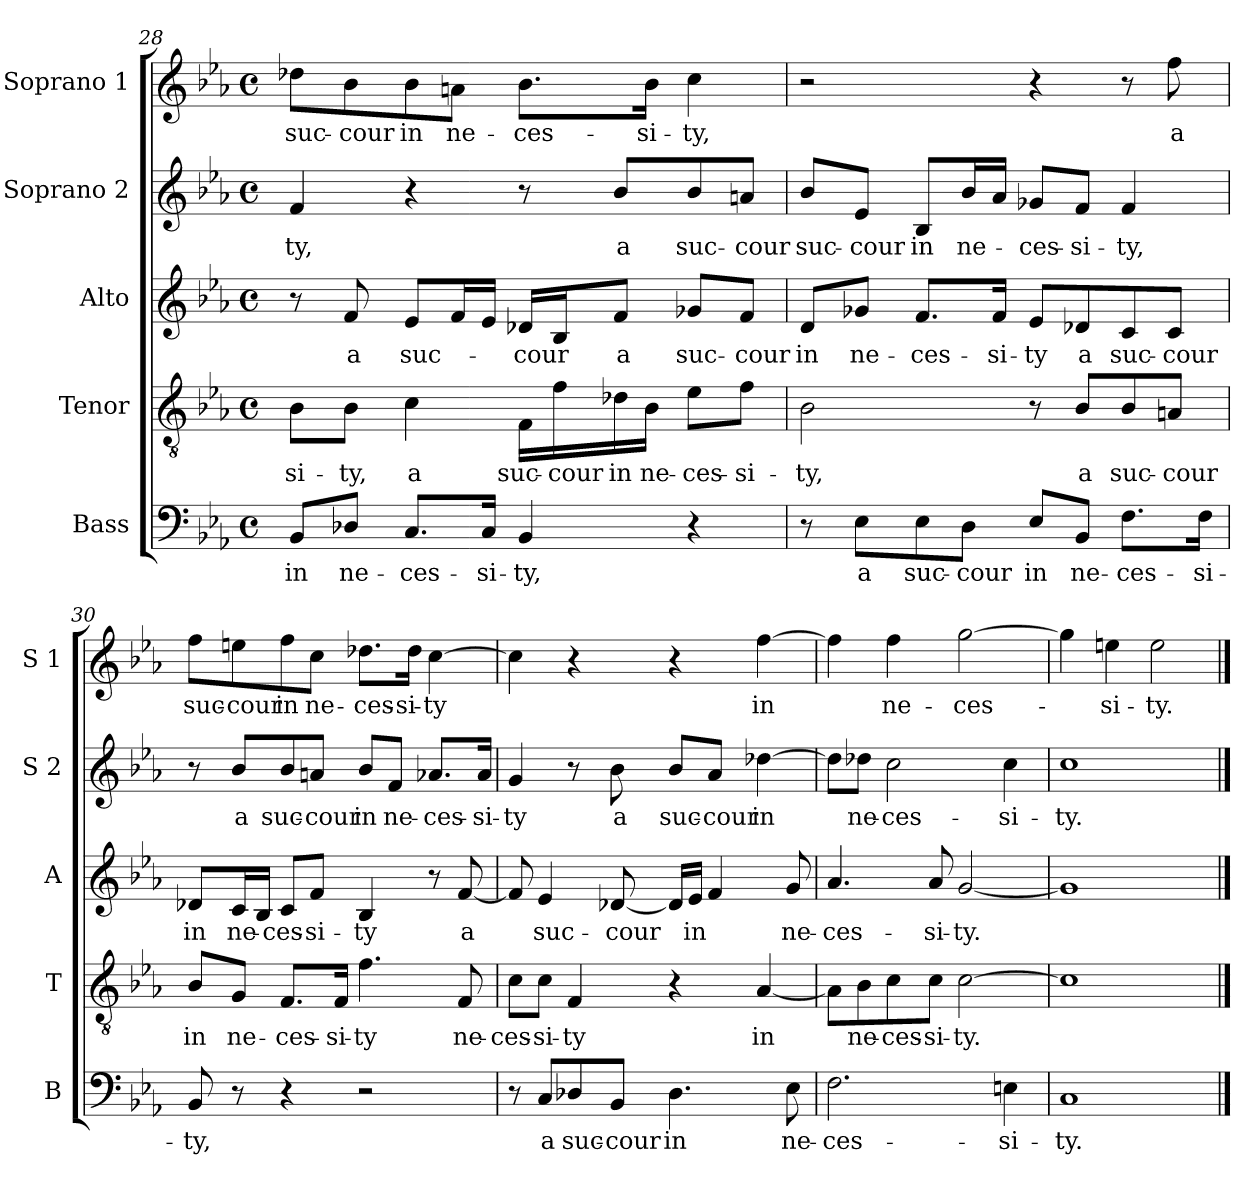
**kern	**text	**kern	**text	**kern	**text	**kern	**text	**kern	**text
*part5	*part5	*part4	*part4	*part3	*part3	*part2	*part2	*part1	*part1
*staff5	*staff5	*staff4	*staff4	*staff3	*staff3	*staff2	*staff2	*staff1	*staff1
*I"Bass	*	*I"Tenor	*	*I"Alto	*	*I"Soprano 2	*	*I"Soprano 1	*
*I'B	*	*I'T	*	*I'A	*	*I'S 2	*	*I'S 1	*
*clefF4	*	*clefGv2	*	*clefG2	*	*clefG2	*	*clefG2	*
*k[b-e-a-]	*	*k[b-e-a-]	*	*k[b-e-a-]	*	*k[b-e-a-]	*	*k[b-e-a-]	*
*E-:	*	*E-:	*	*E-:	*	*E-:	*	*E-:	*
*M4/4	*	*M4/4	*	*M4/4	*	*M4/4	*	*M4/4	*
*met(c)	*	*met(c)	*	*met(c)	*	*met(c)	*	*met(c)	*
=28	=28	=28	=28	=28	=28	=28	=28	=28	=28
8BB-/L	in	8B-\L	-si-	8r	.	4f/	-ty,	8dd-X\L	suc-
8D-X/J	ne-	8B-\J	-ty,	8f/	a	.	.	8b-\	-cour
8.C/L	-ces-	4c\	a	8e-/L	suc-	4r	.	8b-\	in
.	.	.	.	16f/L	.	.	.	8an\J	ne-
16C/Jk	-si-	.	.	16e-/JJ	.	.	.	.	.
4BB-/	-ty,	16F\LL	suc-	16d-X/LL	-cour	8r	.	8.b-\L	-ces-
.	.	16f\	-cour	16B-/J	.	.	.	.	.
.	.	16d-X\	in	8f/J	a	8b-/L	a	.	.
.	.	16B-\JJ	ne-	.	.	.	.	16b-\Jk	-si-
4r	.	8e-\L	-ces-	8g-X/L	suc-	8b-/	suc-	4cc\	-ty,
.	.	8f\J	-si-	8f/J	-cour	8an/J	-cour	.	.
!!LO:PB:g=z
=29	=29	=29	=29	=29	=29	=29	=29	=29	=29
8r	.	2B-\	-ty,	8d/L	in	8b-/L	suc-	2r	.
8E-\L	a	.	.	8g-X/J	ne-	8e-/J	-cour	.	.
8E-\	suc-	.	.	8.f/L	-ces-	8B-/L	in	.	.
8D\J	-cour	.	.	.	.	16b-/L	ne-	.	.
.	.	.	.	16f/Jk	-si-	16a-/JJ	.	.	.
8E-/L	in	8r	.	8e-/L	-ty	8g-X/L	-ces-	4r	.
8BB-/J	ne-	8B-/L	a	8d-X/	a	8f/J	-si-	.	.
8.F\L	-ces-	8B-/	suc-	8c/	suc-	4f/	-ty,	8r	.
.	.	8An/J	-cour	8c/J	-cour	.	.	8ff\	a
16F\Jk	-si-	.	.	.	.	.	.	.	.
=30	=30	=30	=30	=30	=30	=30	=30	=30	=30
8BB-/	-ty,	8B-/L	in	8d-X/L	in	8r	.	8ff\L	suc-
8r	.	8G/J	ne-	16c/L	ne-	8b-/L	a	8een\	-cour
.	.	.	.	16B-/JJ	.	.	.	.	.
4r	.	8.F/L	-ces-	8c/L	-ces-	8b-/	suc-	8ff\	in
.	.	.	.	8f/J	-si-	8an/J	-cour	8cc\J	ne-
.	.	16F/Jk	-si-	.	.	.	.	.	.
2r	.	4.f\	-ty	4B-/	-ty	8b-/L	in	8.dd-X\L	-ces-
.	.	.	.	.	.	8f/J	ne-	.	.
.	.	.	.	.	.	.	.	16dd-\Jk	-si-
.	.	.	.	8r	.	8.a-X/L	-ces-	[4cc\	-ty
.	.	8F/	ne-	[8f/	a	.	.	.	.
.	.	.	.	.	.	16a-/Jk	-si-	.	.
=31	=31	=31	=31	=31	=31	=31	=31	=31	=31
8r	.	8c\L	-ces-	8f/]	.	4g/	-ty	4cc\]	.
8C/L	a	8c\J	-si-	4e-/	suc-	.	.	.	.
8D-X/	suc-	4F/	-ty	.	.	8r	.	4r	.
8BB-/J	-cour	.	.	[8d-X/	-cour	8b-\	a	.	.
4.D-\	in	4r	.	16d-/LL]	.	8b-/L	suc-	4r	.
.	.	.	.	16e-/JJ	in	.	.	.	.
.	.	.	.	4f/	.	8a-/J	-cour	.	.
.	.	[4A-/	in	.	.	[4dd-X\	in	[4ff\	in
8E-\	ne-	.	.	8g/	ne-	.	.	.	.
!!LO:LB:g=z
=32	=32	=32	=32	=32	=32	=32	=32	=32	=32
2.F\	-ces-	8A-\L]	.	4.a-/	-ces-	8dd-\L]	.	4ff\]	.
.	.	8B-\	ne-	.	.	8dd-X\J	ne-	.	.
.	.	8c\	-ces-	.	.	2cc\	-ces-	4ff\	ne-
.	.	8c\J	-si-	8a-/	-si-	.	.	.	.
.	.	[2c\	-ty.	[2g/	-ty.	.	.	[2gg\	-ces-
4En\	-si-	.	.	.	.	4cc\	-si-	.	.
=33	=33	=33	=33	=33	=33	=33	=33	=33	=33
1C	-ty.	1c]	.	1g]	.	1cc	-ty.	4gg\]	.
.	.	.	.	.	.	.	.	4een\	-si-
.	.	.	.	.	.	.	.	2ee\	-ty.
==	==	==	==	==	==	==	==	==	==
*-	*-	*-	*-	*-	*-	*-	*-	*-	*-
